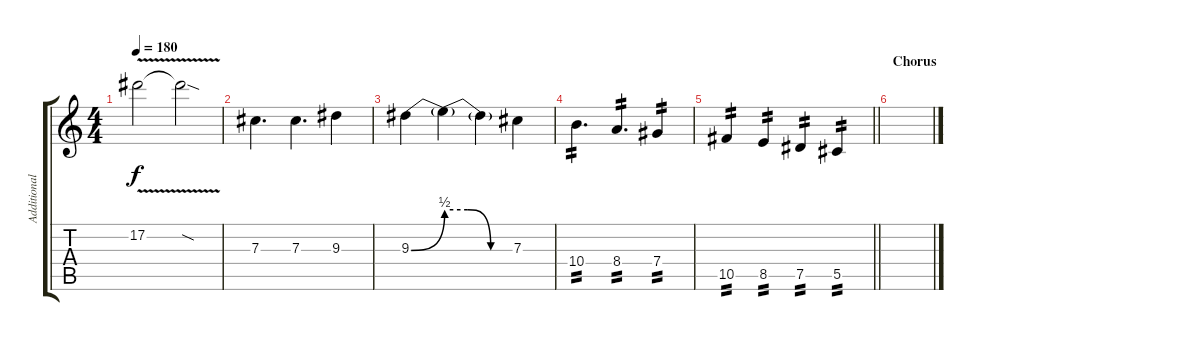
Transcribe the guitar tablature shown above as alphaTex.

\track ("Additional Guitar" "Additional") {instrument overdrivenguitar}
\staff {score tabs}
\tuning (Eb4 Bb3 Gb3 Db3 Ab2 Eb2) {hide}
\ts (4 4)
\tempo 180
\clef g2
\ks c
17.2{v}.2{dy f} 17.2{sod t}.2 |
7.3.4{d} 7.3.4{d} 9.3.4 |
9.3{be (bend 0 0 60 2)}.4 9.3{be (custom 0 2 20 2 40 0 60 0) t}.4 9.3{t}.4 7.3.4 |
10.4.4{d tp 2} 8.4.4{d tp 2} 7.4.4{tp 2} |
\barLineRight lightlight
10.5.4{tp 2} 8.5.4{tp 2} 7.5.4{tp 2} 5.5.4{tp 2} |
\section ("" "Chorus")
